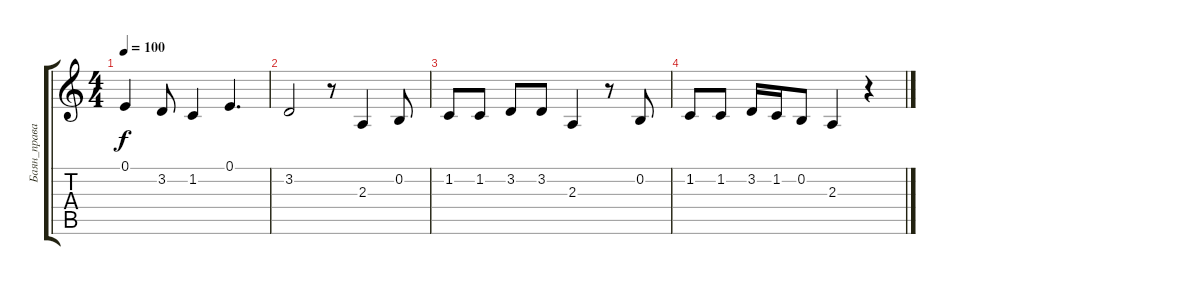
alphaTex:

\track ("Баян_правая " "Баян_права") {instrument accordion}
\staff {score tabs}
\tuning (E4 B3 G3 D3 A2 E2) {hide}
\ts (4 4)
\tempo 100
\clef g2
\ks c
0.1.4{dy f} 3.2.8 1.2.4 0.1.4{d} |
3.2.2 r.8 2.3.4 0.2.8 |
1.2.8 1.2.8 3.2.8 3.2.8 2.3.4 r.8 0.2.8 |
1.2.8 1.2.8 3.2.16 1.2.16 0.2.8 2.3.4 r.4
